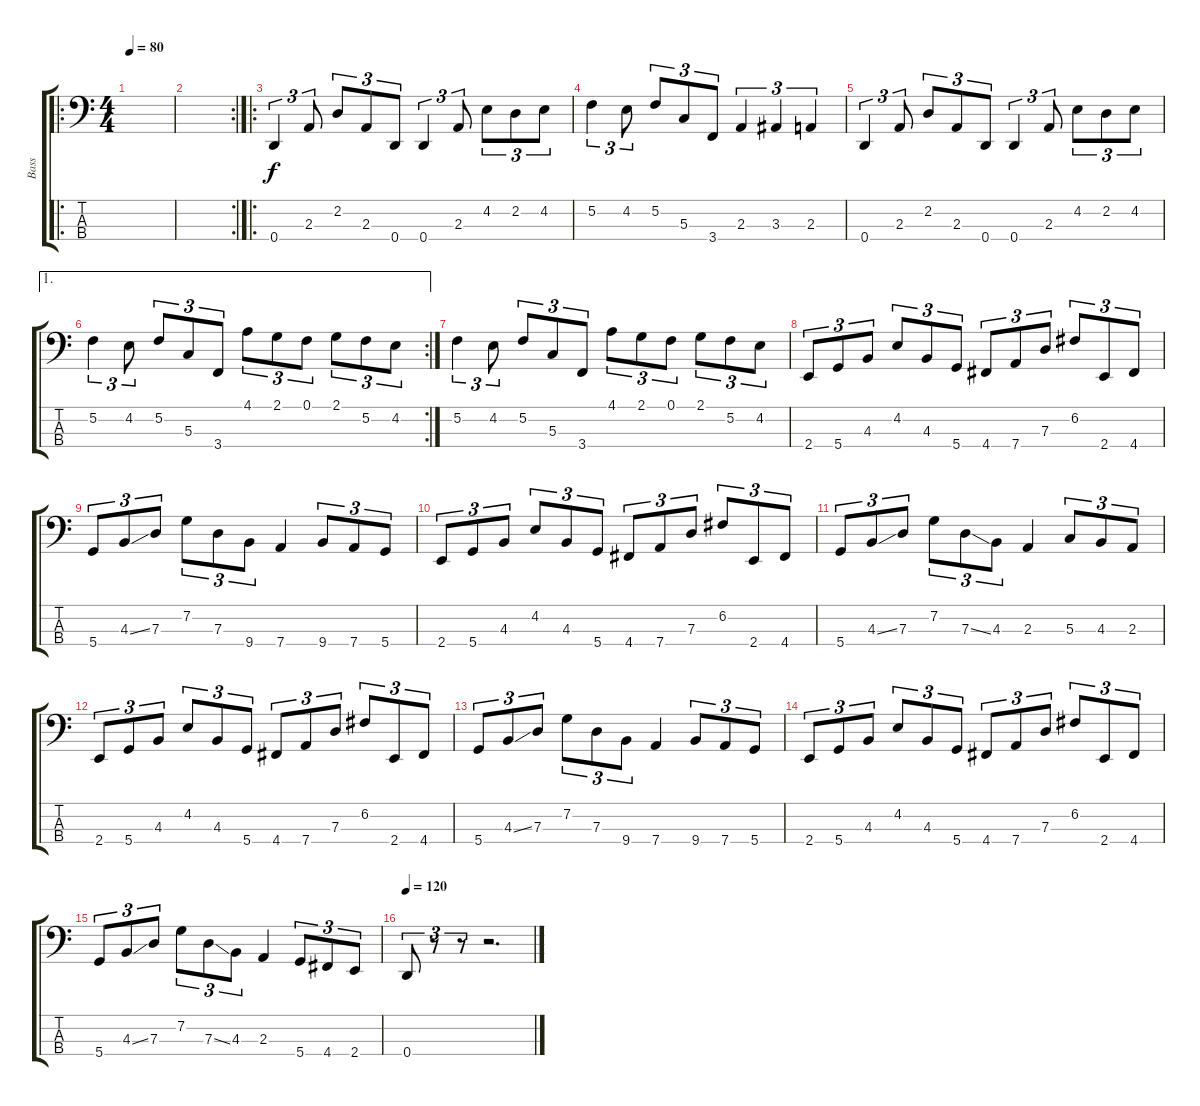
\track ("Bass" "Bass") {instrument fretlessbass}
\staff {score tabs}
\tuning (F2 C2 G1 D1) {hide}
\ro
\ts (4 4)
\tempo 80
\clef f4
\ks c
|
\rc 2
|
\ro
0.4.4{tu (3 2)} 2.3.8{tu (3 2)} 2.2.8{tu (3 2)} 2.3.8{tu (3 2)} 0.4.8{tu (3 2)} 0.4.4{tu (3 2)} 2.3.8{tu (3 2)} 4.2.8{tu (3 2)} 2.2.8{tu (3 2)} 4.2.8{tu (3 2)} |
5.2.4{tu (3 2)} 4.2.8{tu (3 2)} 5.2.8{tu (3 2)} 5.3.8{tu (3 2)} 3.4.8{tu (3 2)} 2.3.4{tu (3 2)} 3.3.4{tu (3 2)} 2.3.4{tu (3 2)} |
0.4.4{tu (3 2)} 2.3.8{tu (3 2)} 2.2.8{tu (3 2)} 2.3.8{tu (3 2)} 0.4.8{tu (3 2)} 0.4.4{tu (3 2)} 2.3.8{tu (3 2)} 4.2.8{tu (3 2)} 2.2.8{tu (3 2)} 4.2.8{tu (3 2)} |
\ae 1
\rc 2
5.2.4{tu (3 2)} 4.2.8{tu (3 2)} 5.2.8{tu (3 2)} 5.3.8{tu (3 2)} 3.4.8{tu (3 2)} 4.1.8{tu (3 2)} 2.1.8{tu (3 2)} 0.1.8{tu (3 2)} 2.1.8{tu (3 2)} 5.2.8{tu (3 2)} 4.2.8{tu (3 2)} |
5.2.4{tu (3 2)} 4.2.8{tu (3 2)} 5.2.8{tu (3 2)} 5.3.8{tu (3 2)} 3.4.8{tu (3 2)} 4.1.8{tu (3 2)} 2.1.8{tu (3 2)} 0.1.8{tu (3 2)} 2.1.8{tu (3 2)} 5.2.8{tu (3 2)} 4.2.8{tu (3 2)} |
2.4.8{tu (3 2)} 5.4.8{tu (3 2)} 4.3.8{tu (3 2)} 4.2.8{tu (3 2)} 4.3.8{tu (3 2)} 5.4.8{tu (3 2)} 4.4.8{tu (3 2)} 7.4.8{tu (3 2)} 7.3.8{tu (3 2)} 6.2.8{tu (3 2)} 2.4.8{tu (3 2)} 4.4.8{tu (3 2)} |
5.4.8{tu (3 2)} 4.3{ss}.8{tu (3 2)} 7.3.8{tu (3 2)} 7.2.8{tu (3 2)} 7.3.8{tu (3 2)} 9.4.8{tu (3 2)} 7.4.4 9.4.8{tu (3 2)} 7.4.8{tu (3 2)} 5.4.8{tu (3 2)} |
2.4.8{tu (3 2)} 5.4.8{tu (3 2)} 4.3.8{tu (3 2)} 4.2.8{tu (3 2)} 4.3.8{tu (3 2)} 5.4.8{tu (3 2)} 4.4.8{tu (3 2)} 7.4.8{tu (3 2)} 7.3.8{tu (3 2)} 6.2.8{tu (3 2)} 2.4.8{tu (3 2)} 4.4.8{tu (3 2)} |
5.4.8{tu (3 2)} 4.3{ss}.8{tu (3 2)} 7.3.8{tu (3 2)} 7.2.8{tu (3 2)} 7.3{ss}.8{tu (3 2)} 4.3.8{tu (3 2)} 2.3.4 5.3.8{tu (3 2)} 4.3.8{tu (3 2)} 2.3.8{tu (3 2)} |
2.4.8{tu (3 2)} 5.4.8{tu (3 2)} 4.3.8{tu (3 2)} 4.2.8{tu (3 2)} 4.3.8{tu (3 2)} 5.4.8{tu (3 2)} 4.4.8{tu (3 2)} 7.4.8{tu (3 2)} 7.3.8{tu (3 2)} 6.2.8{tu (3 2)} 2.4.8{tu (3 2)} 4.4.8{tu (3 2)} |
5.4.8{tu (3 2)} 4.3{ss}.8{tu (3 2)} 7.3.8{tu (3 2)} 7.2.8{tu (3 2)} 7.3.8{tu (3 2)} 9.4.8{tu (3 2)} 7.4.4 9.4.8{tu (3 2)} 7.4.8{tu (3 2)} 5.4.8{tu (3 2)} |
2.4.8{tu (3 2)} 5.4.8{tu (3 2)} 4.3.8{tu (3 2)} 4.2.8{tu (3 2)} 4.3.8{tu (3 2)} 5.4.8{tu (3 2)} 4.4.8{tu (3 2)} 7.4.8{tu (3 2)} 7.3.8{tu (3 2)} 6.2.8{tu (3 2)} 2.4.8{tu (3 2)} 4.4.8{tu (3 2)} |
5.4.8{tu (3 2)} 4.3{ss}.8{tu (3 2)} 7.3.8{tu (3 2)} 7.2.8{tu (3 2)} 7.3{ss}.8{tu (3 2)} 4.3.8{tu (3 2)} 2.3.4 5.4.8{tu (3 2)} 4.4.8{tu (3 2)} 2.4.8{tu (3 2)} |
\tempo 120
0.4.8{tu (3 2)} r.8{tu (3 2)} r.8{tu (3 2)} r.2{d}
